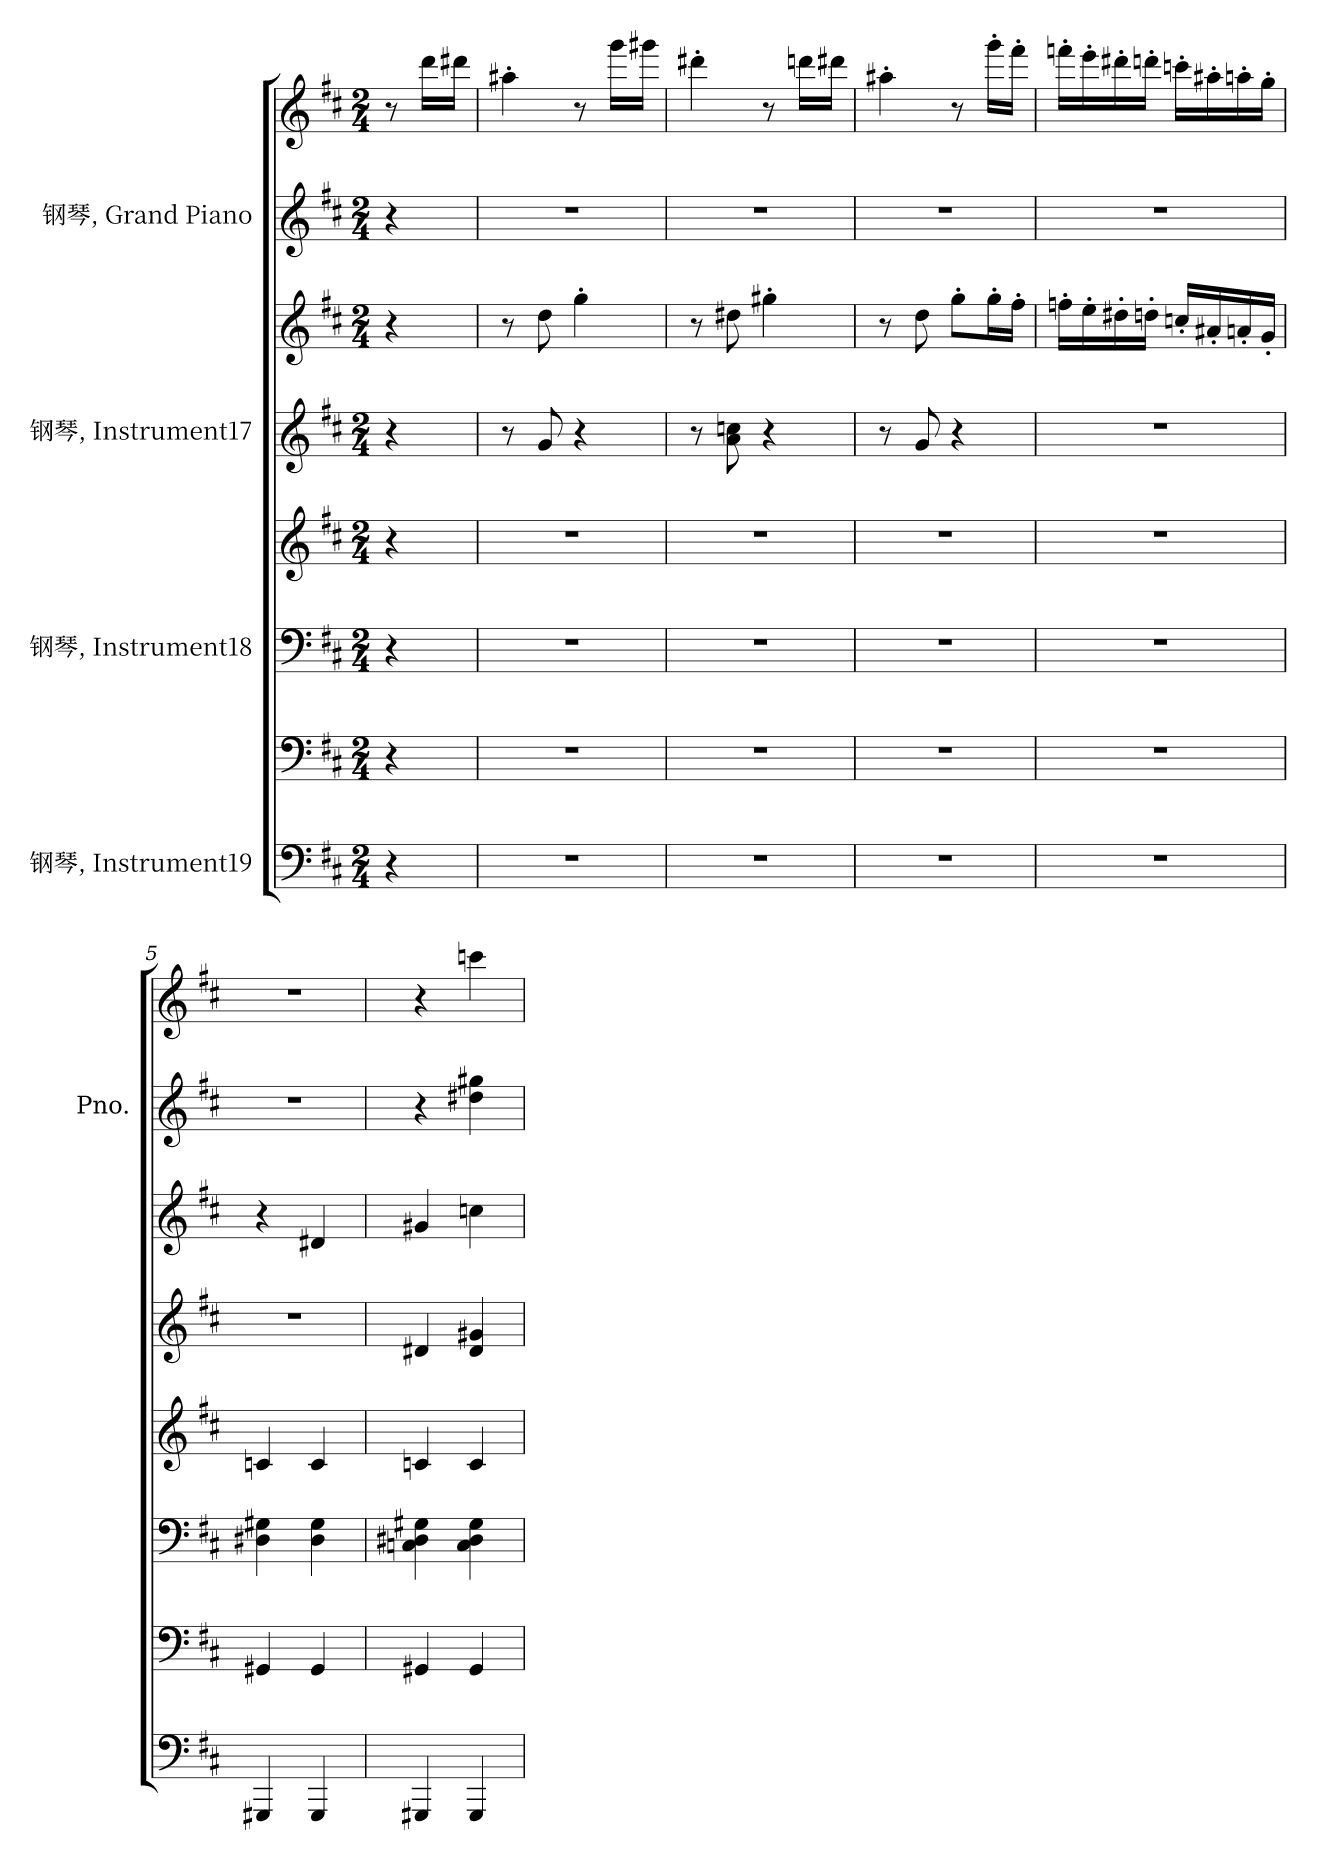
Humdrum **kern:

**kern	**kern	**kern	**kern	**kern	**kern	**kern	**kern
*part4	*part4	*part3	*part3	*part2	*part2	*part1	*part1
*staff8	*staff7	*staff6	*staff5	*staff4	*staff3	*staff2	*staff1
*I"钢琴, Instrument19	*	*I"钢琴, Instrument18	*	*I"钢琴, Instrument17	*	*I"钢琴, Grand Piano	*
*	*	*	*	*	*	*I'Pno.	*
*clefF4	*clefF4	*clefF4	*clefG2	*clefG2	*clefG2	*clefG2	*clefG2
*k[f#c#]	*k[f#c#]	*k[f#c#]	*k[f#c#]	*k[f#c#]	*k[f#c#]	*k[f#c#]	*k[f#c#]
*M2/4	*M2/4	*M2/4	*M2/4	*M2/4	*M2/4	*M2/4	*M2/4
*MM150	*MM150	*MM150	*MM150	*MM150	*MM150	*MM150	*MM150
=	=	=	=	=	=	=	=
4r	4r	4r	4r	4r	4r	4r	8r
.	.	.	.	.	.	.	16ddd\LL
.	.	.	.	.	.	.	16ddd#X\JJ
=1	=1	=1	=1	=1	=1	=1	=1
2r	2r	2r	2r	8r	8r	2r	4aa#X'\
.	.	.	.	8g/	8dd\	.	.
.	.	.	.	4r	4gg'\	.	8r
.	.	.	.	.	.	.	16ggg\LL
.	.	.	.	.	.	.	16ggg#X\JJ
=2	=2	=2	=2	=2	=2	=2	=2
2r	2r	2r	2r	8r	8r	2r	4ddd#X'\
.	.	.	.	8a\ 8ccn\	8dd#X\	.	.
.	.	.	.	4r	4gg#X'\	.	8r
.	.	.	.	.	.	.	16dddn\LL
.	.	.	.	.	.	.	16ddd#X\JJ
=3	=3	=3	=3	=3	=3	=3	=3
2r	2r	2r	2r	8r	8r	2r	4aa#X'\
.	.	.	.	8g/	8dd\	.	.
.	.	.	.	4r	8gg'\L	.	8r
.	.	.	.	.	16gg'\L	.	16ggg'\LL
.	.	.	.	.	16ff#'\JJ	.	16fff#'\JJ
!!LO:PB:g=z
=4	=4	=4	=4	=4	=4	=4	=4
2r	2r	2r	2r	2r	16ffn'\LL	2r	16fffn'\LL
.	.	.	.	.	16ee'\	.	16eee'\
.	.	.	.	.	16dd#X'\	.	16ddd#X'\
.	.	.	.	.	16ddn'\JJ	.	16dddn'\JJ
.	.	.	.	.	16ccn'/LL	.	16cccn'\LL
.	.	.	.	.	16a#X'/	.	16aa#X'\
.	.	.	.	.	16an'/	.	16aan'\
.	.	.	.	.	16g'/JJ	.	16gg'\JJ
=5	=5	=5	=5	=5	=5	=5	=5
4GGG#X/	4GG#X/	4D#X\ 4G#X\	4cn/	2r	4r	2r	2r
4GGG#/	4GG#/	4D#\ 4G#\	4c/	.	4d#X/	.	.
=6	=6	=6	=6	=6	=6	=6	=6
4GGG#X/	4GG#X/	4Cn\ 4D#X\ 4G#X\	4cn/	4d#X/	4g#X/	4r	4r
4GGG#/	4GG#/	4C\ 4D#\ 4G#\	4c/	4d#/ 4g#X/	4ccn\	4dd#X\ 4gg#X\	4cccn\
=	=	=	=	=	=	=	=
*-	*-	*-	*-	*-	*-	*-	*-
